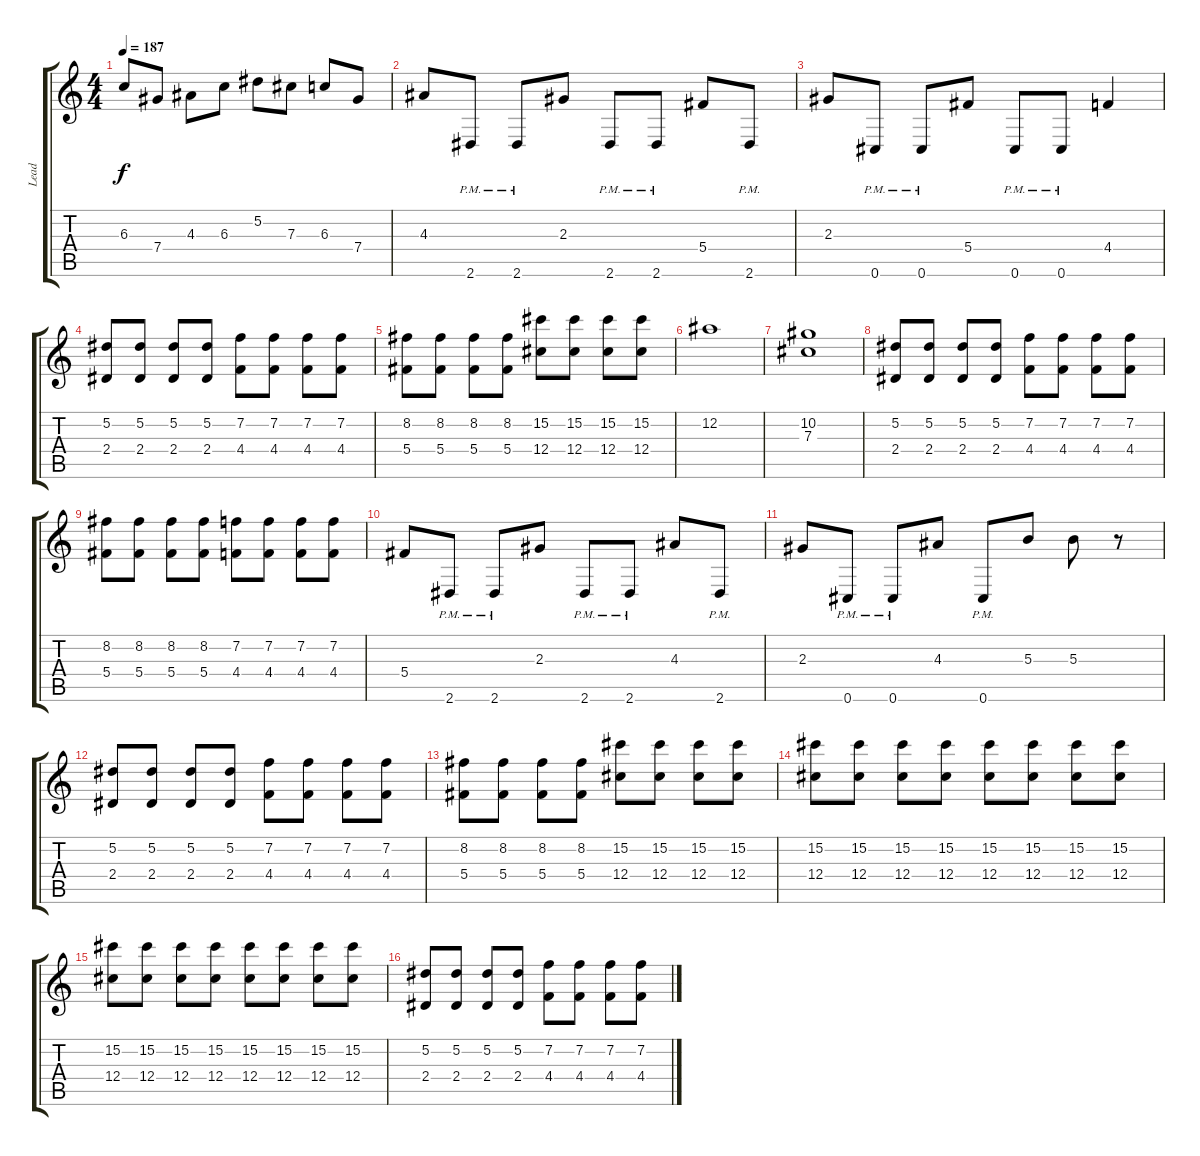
\track ("Lead" "Lead") {instrument distortionguitar}
\staff {score tabs}
\tuning (Eb4 Bb3 Gb3 Db3 Ab2 Db2) {hide}
\ts (4 4)
\tempo 187
\clef g2
\ks c
6.3.8{dy f} 7.4.8 4.3.8 6.3.8 5.2.8 7.3.8 6.3.8 7.4.8 |
4.3.8 2.6{pm}.8 2.6{pm}.8 2.3.8 2.6{pm}.8 2.6{pm}.8 5.4.8 2.6{pm}.8 |
2.3.8 0.6{pm}.8 0.6{pm}.8 5.4.8 0.6{pm}.8 0.6{pm}.8 4.4.4 |
(5.2 2.4).8 (5.2 2.4).8 (5.2 2.4).8 (5.2 2.4).8 (7.2 4.4).8 (7.2 4.4).8 (7.2 4.4).8 (7.2 4.4).8 |
(8.2 5.4).8 (8.2 5.4).8 (8.2 5.4).8 (8.2 5.4).8 (15.2 12.4).8 (15.2 12.4).8 (15.2 12.4).8 (15.2 12.4).8 |
12.2.1 |
(10.2 7.3).1 |
(5.2 2.4).8 (5.2 2.4).8 (5.2 2.4).8 (5.2 2.4).8 (7.2 4.4).8 (7.2 4.4).8 (7.2 4.4).8 (7.2 4.4).8 |
(8.2 5.4).8 (8.2 5.4).8 (8.2 5.4).8 (8.2 5.4).8 (7.2 4.4).8 (7.2 4.4).8 (7.2 4.4).8 (7.2 4.4).8 |
5.4.8 2.6{pm}.8 2.6{pm}.8 2.3.8 2.6{pm}.8 2.6{pm}.8 4.3.8 2.6{pm}.8 |
2.3.8 0.6{pm}.8 0.6{pm}.8 4.3.8 0.6{pm}.8 5.3.8 5.3.8 r.8 |
(5.2 2.4).8 (5.2 2.4).8 (5.2 2.4).8 (5.2 2.4).8 (7.2 4.4).8 (7.2 4.4).8 (7.2 4.4).8 (7.2 4.4).8 |
(8.2 5.4).8 (8.2 5.4).8 (8.2 5.4).8 (8.2 5.4).8 (15.2 12.4).8 (15.2 12.4).8 (15.2 12.4).8 (15.2 12.4).8 |
(15.2 12.4).8 (15.2 12.4).8 (15.2 12.4).8 (15.2 12.4).8 (15.2 12.4).8 (15.2 12.4).8 (15.2 12.4).8 (15.2 12.4).8 |
(15.2 12.4).8 (15.2 12.4).8 (15.2 12.4).8 (15.2 12.4).8 (15.2 12.4).8 (15.2 12.4).8 (15.2 12.4).8 (15.2 12.4).8 |
(5.2 2.4).8 (5.2 2.4).8 (5.2 2.4).8 (5.2 2.4).8 (7.2 4.4).8 (7.2 4.4).8 (7.2 4.4).8 (7.2 4.4).8
